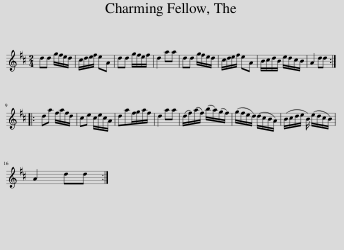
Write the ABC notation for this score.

X:1
L:1/8
M:2/4
I:linebreak $
K:D
V:1 treble
V:1
 dd g/f/e/d/ | c/d/e/f/ eA | dd g/f/e/f/ | d2 aa | dd g/f/e/d/ | %5
 c/d/e/f/ eA | B/c/d/B/ e/d/c/B/ | A2 dd ::$ da f/a/f/d/ | ce c/e/c/A/ | %10
 daf/g/a/f/ | d2 aa | (d/f/)(a/f/) (b/a/)(g/f/) | (g/f/e/d/) (d/c/B/A/) | (B/c/d/e/ B/) (e/d/c/B/) |$ %15
 A2 dd :| %16
